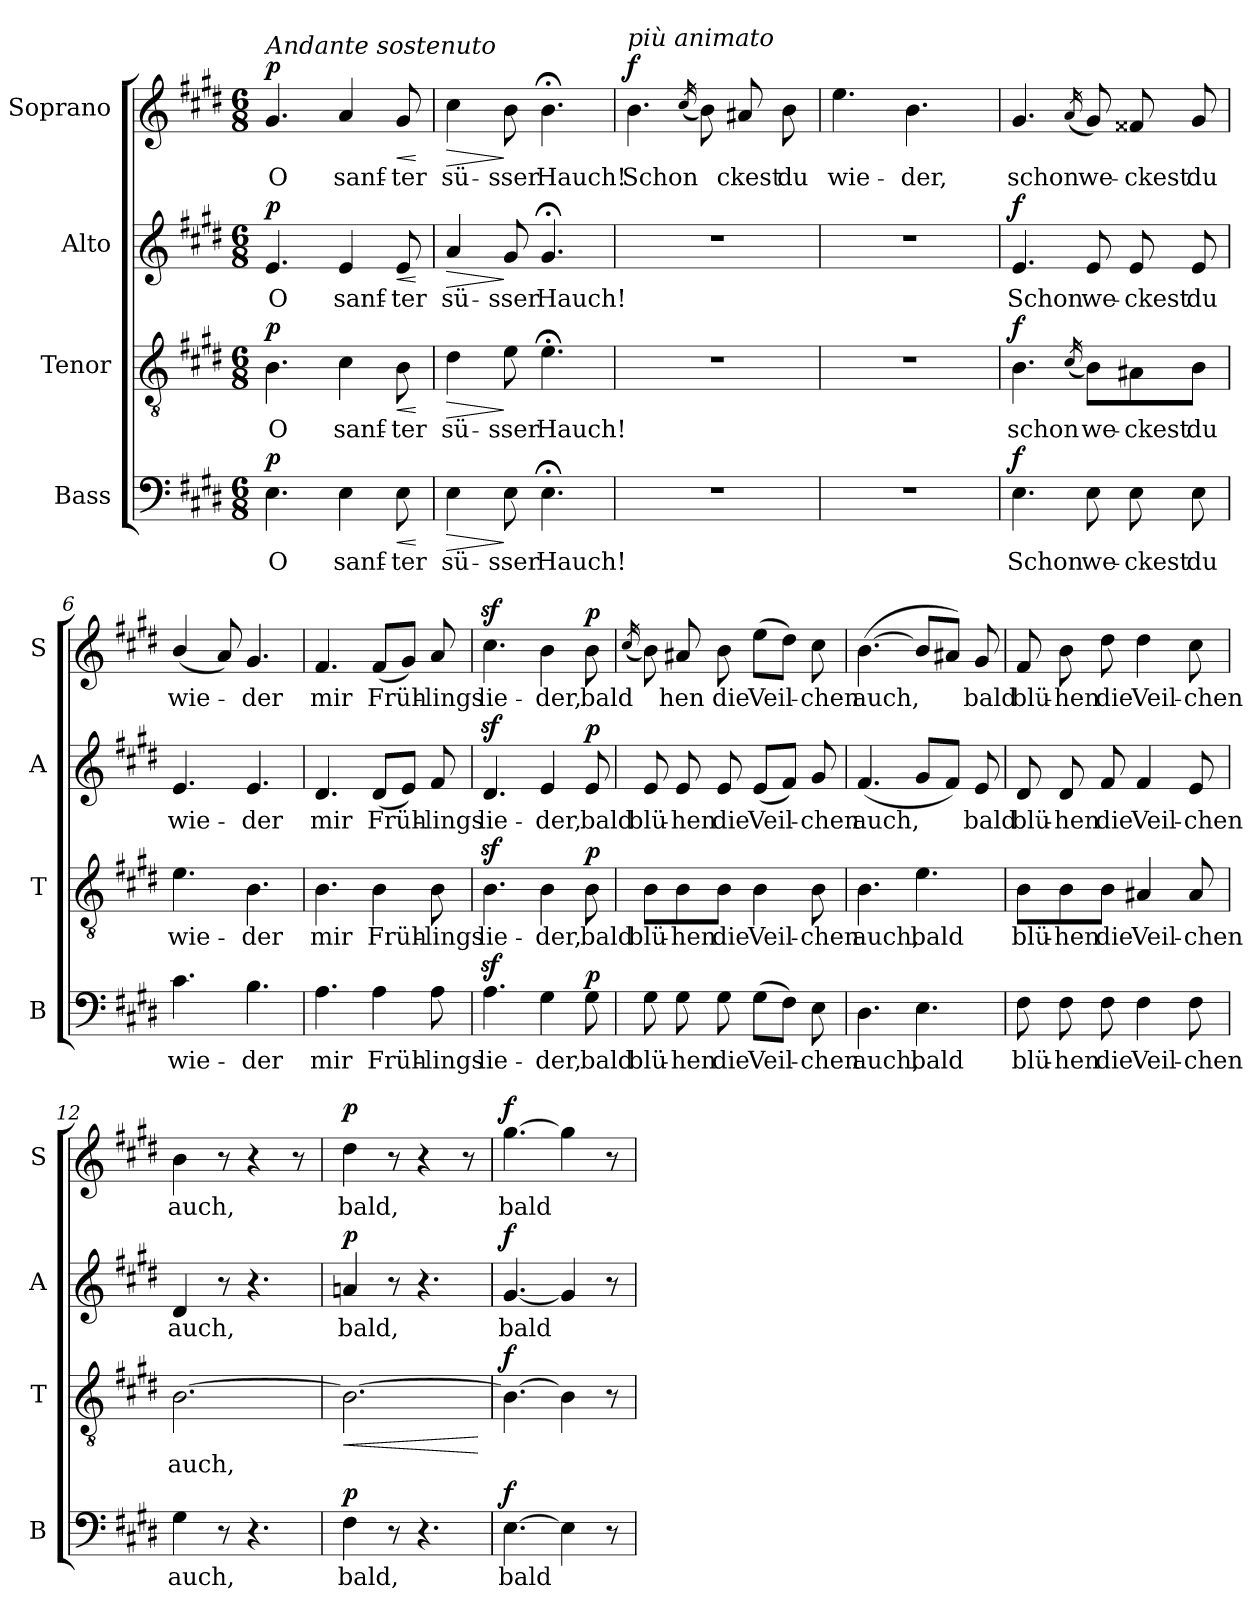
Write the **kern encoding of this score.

**kern	**text	**dynam	**kern	**text	**dynam	**kern	**text	**dynam	**kern	**text	**dynam
*part4	*part4	*part4	*part3	*part3	*part3	*part2	*part2	*part2	*part1	*part1	*part1
*staff4	*staff4	*staff4	*staff3	*staff3	*staff3	*staff2	*staff2	*staff2	*staff1	*staff1	*staff1
*I"Bass	*	*	*I"Tenor	*	*	*I"Alto	*	*	*I"Soprano	*	*
*I'B	*	*	*I'T	*	*	*I'A	*	*	*I'S	*	*
*clefF4	*	*	*clefGv2	*	*	*clefG2	*	*	*clefG2	*	*
*k[f#c#g#d#]	*	*	*k[f#c#g#d#]	*	*	*k[f#c#g#d#]	*	*	*k[f#c#g#d#]	*	*
*E:	*	*	*E:	*	*	*E:	*	*	*E:	*	*
*M6/8	*	*	*M6/8	*	*	*M6/8	*	*	*M6/8	*	*
*MM96	*	*	*MM96	*	*	*MM96	*	*	*MM96	*	*
=1	=1	=1	=1	=1	=1	=1	=1	=1	=1	=1	=1
!	!	!	!	!	!	!	!	!	!LO:TX:a:i:t=Andante sostenuto	!	!
!	!LO:LY:b	!LO:DY:a	!	!LO:LY:b	!LO:DY:a	!	!LO:LY:b	!LO:DY:a	!	!LO:LY:b	!LO:DY:a
4.E\	O	p	4.B\	O	p	4.e/	O	p	4.g#/	O	p
!	!LO:LY:b	!	!	!LO:LY:b	!	!	!LO:LY:b	!	!	!LO:LY:b	!
4E\	sanf-	.	4c#\	sanf-	.	4e/	sanf-	.	4a/	sanf-	.
!	!LO:LY:b	!LO:HP:b	!	!LO:LY:b	!LO:HP:b	!	!LO:LY:b	!LO:HP:b	!	!LO:LY:b	!LO:HP:b
8E\	-ter	<	8B\	-ter	<	8e/	-ter	<	8g#/	-ter	<
.	.	[	.	.	[	.	.	[	.	.	[
=2	=2	=2	=2	=2	=2	=2	=2	=2	=2	=2	=2
!	!LO:LY:b	!LO:HP:b	!	!LO:LY:b	!LO:HP:b	!	!LO:LY:b	!LO:HP:b	!	!LO:LY:b	!LO:HP:b
4E\	sü-	>	4d#\	sü-	>	4a/	sü-	>	4cc#\	sü-	>
!	!LO:LY:b	!	!	!LO:LY:b	!	!	!LO:LY:b	!	!	!LO:LY:b	!
8E\	-sser	]	8e\	-sser	]	8g#/	-sser	]	8b\	-sser	]
!	!LO:LY:b	!	!	!LO:LY:b	!	!	!LO:LY:b	!	!	!LO:LY:b	!
4.E;<\	Hauch!	.	4.e;<\	Hauch!	.	4.g#;/	Hauch!	.	4.b;<\	Hauch!	.
=3	=3	=3	=3	=3	=3	=3	=3	=3	=3	=3	=3
!	!	!	!	!	!	!	!	!	!LO:TX:a:i:t=più animato	!	!
!	!	!	!	!	!	!	!	!	!	!LO:LY:b	!LO:DY:a
2.r	.	.	2.r	.	.	2.r	.	.	4.b\	Schon	f
.	.	.	.	.	.	.	.	.	(<16qcc#/	.	.
.	.	.	.	.	.	.	.	.	8b\)	.	.
!	!	!	!	!	!	!	!	!	!	!LO:LY:b	!
.	.	.	.	.	.	.	.	.	8a#X/	-ckest	.
!	!	!	!	!	!	!	!	!	!	!LO:LY:b	!
.	.	.	.	.	.	.	.	.	8b\	du	.
=4	=4	=4	=4	=4	=4	=4	=4	=4	=4	=4	=4
!	!	!	!	!	!	!	!	!	!	!LO:LY:b	!
2.r	.	.	2.r	.	.	2.r	.	.	4.ee\	wie-	.
!	!	!	!	!	!	!	!	!	!	!LO:LY:b	!
.	.	.	.	.	.	.	.	.	4.b\	-der,	.
=5	=5	=5	=5	=5	=5	=5	=5	=5	=5	=5	=5
!	!LO:LY:b	!LO:DY:a	!	!LO:LY:b	!LO:DY:a	!	!LO:LY:b	!LO:DY:a	!	!LO:LY:b	!
4.E\	Schon	f	4.B\	schon	f	4.e/	Schon	f	4.g#/	schon	.
.	.	.	(<16qc#/	.	.	.	.	.	(<16qa/	.	.
!	!LO:LY:b	!	!	!LO:LY:b	!	!	!LO:LY:b	!	!	!LO:LY:b	!
8E\	we-	.	8B\L)	we-	.	8e/	we-	.	8g#/)	we-	.
!	!LO:LY:b	!	!	!LO:LY:b	!	!	!LO:LY:b	!	!	!LO:LY:b	!
8E\	-ckest	.	8A#X\	-ckest	.	8e/	-ckest	.	8f##X/	-ckest	.
!	!LO:LY:b	!	!	!LO:LY:b	!	!	!LO:LY:b	!	!	!LO:LY:b	!
8E\	du	.	8B\J	du	.	8e/	du	.	8g#/	du	.
=6	=6	=6	=6	=6	=6	=6	=6	=6	=6	=6	=6
!	!LO:LY:b	!	!	!LO:LY:b	!	!	!LO:LY:b	!	!	!LO:LY:b	!
4.c#\	wie-	.	4.e\	wie-	.	4.e/	wie-	.	(<4b/	wie-	.
.	.	.	.	.	.	.	.	.	8a/)	.	.
!	!LO:LY:b	!	!	!LO:LY:b	!	!	!LO:LY:b	!	!	!LO:LY:b	!
4.B\	-der	.	4.B\	-der	.	4.e/	-der	.	4.g#/	-der	.
!!LO:LB:g=z
=7	=7	=7	=7	=7	=7	=7	=7	=7	=7	=7	=7
!	!LO:LY:b	!	!	!LO:LY:b	!	!	!LO:LY:b	!	!	!LO:LY:b	!
4.A\	mir	.	4.B\	mir	.	4.d#/	mir	.	4.f#/	mir	.
!	!LO:LY:b	!	!	!LO:LY:b	!	!	!LO:LY:b	!	!	!LO:LY:b	!
4A\	Früh-	.	4B\	Früh-	.	(<8d#/L	Früh-	.	(<8f#/L	Früh-	.
.	.	.	.	.	.	8e/J)	.	.	8g#/J)	.	.
!	!LO:LY:b	!	!	!LO:LY:b	!	!	!LO:LY:b	!	!	!LO:LY:b	!
8A\	-lings	.	8B\	-lings	.	8f#/	-lings	.	8a/	-lings	.
=8	=8	=8	=8	=8	=8	=8	=8	=8	=8	=8	=8
!	!LO:LY:b	!	!	!LO:LY:b	!	!	!LO:LY:b	!	!	!LO:LY:b	!
4.Az>\	lie-	.	4.Bz>\	lie-	.	4.d#z>/	lie-	.	4.cc#z>\	lie-	.
!	!LO:LY:b	!	!	!LO:LY:b	!	!	!LO:LY:b	!	!	!LO:LY:b	!
4G#\	-der,	.	4B\	-der,	.	4e/	-der,	.	4b\	-der,	.
!	!LO:LY:b	!LO:DY:a	!	!LO:LY:b	!LO:DY:a	!	!LO:LY:b	!LO:DY:a	!	!LO:LY:b	!LO:DY:a
8G#\	bald	p	8B\	bald	p	8e/	bald	p	8b\	bald	p
=9	=9	=9	=9	=9	=9	=9	=9	=9	=9	=9	=9
.	.	.	.	.	.	.	.	.	(<16qcc#/	.	.
!	!LO:LY:b	!	!	!LO:LY:b	!	!	!LO:LY:b	!	!	!	!
8G#\	blü-	.	8B\L	blü-	.	8e/	blü-	.	8b\)	.	.
!	!LO:LY:b	!	!	!LO:LY:b	!	!	!LO:LY:b	!	!	!LO:LY:b	!
8G#\	-hen	.	8B\	-hen	.	8e/	-hen	.	8a#X/	-hen	.
!	!LO:LY:b	!	!	!LO:LY:b	!	!	!LO:LY:b	!	!	!LO:LY:b	!
8G#\	die	.	8B\J	die	.	8e/	die	.	8b\	die	.
!	!LO:LY:b	!	!	!LO:LY:b	!	!	!LO:LY:b	!	!	!LO:LY:b	!
(>8G#\L	Veil-	.	4B\	Veil-	.	(<8e/L	Veil-	.	(>8ee\L	Veil-	.
8F#\J)	.	.	.	.	.	8f#/J)	.	.	8dd#\J)	.	.
!	!LO:LY:b	!	!	!LO:LY:b	!	!	!LO:LY:b	!	!	!LO:LY:b	!
8E\	-chen	.	8B\	-chen	.	8g#/	-chen	.	8cc#\	-chen	.
=10	=10	=10	=10	=10	=10	=10	=10	=10	=10	=10	=10
!	!LO:LY:b	!	!	!LO:LY:b	!	!	!LO:LY:b	!	!	!LO:LY:b	!
4.D#\	auch,	.	4.B\	auch,	.	(<4.f#/	auch,	.	(>[4.b\	auch,	.
!	!LO:LY:b	!	!	!LO:LY:b	!	!	!	!	!	!	!
4.E\	bald	.	4.e\	bald	.	8g#/L	.	.	8b/L]	.	.
.	.	.	.	.	.	8f#/J)	.	.	8a#X/J)	.	.
!	!	!	!	!	!	!	!LO:LY:b	!	!	!LO:LY:b	!
.	.	.	.	.	.	8e/	bald	.	8g#/	bald	.
=11	=11	=11	=11	=11	=11	=11	=11	=11	=11	=11	=11
!	!LO:LY:b	!	!	!LO:LY:b	!	!	!LO:LY:b	!	!	!LO:LY:b	!
8F#\	blü-	.	8B\L	blü-	.	8d#/	blü-	.	8f#/	blü-	.
!	!LO:LY:b	!	!	!LO:LY:b	!	!	!LO:LY:b	!	!	!LO:LY:b	!
8F#\	-hen	.	8B\	-hen	.	8d#/	-hen	.	8b\	-hen	.
!	!LO:LY:b	!	!	!LO:LY:b	!	!	!LO:LY:b	!	!	!LO:LY:b	!
8F#\	die	.	8B\J	die	.	8f#/	die	.	8dd#\	die	.
!	!LO:LY:b	!	!	!LO:LY:b	!	!	!LO:LY:b	!	!	!LO:LY:b	!
4F#\	Veil-	.	4A#X/	Veil-	.	4f#/	Veil-	.	4dd#\	Veil-	.
!	!LO:LY:b	!	!	!LO:LY:b	!	!	!LO:LY:b	!	!	!LO:LY:b	!
8F#\	-chen	.	8A#/	-chen	.	8e/	-chen	.	8cc#\	-chen	.
!!LO:PB:g=z
=12	=12	=12	=12	=12	=12	=12	=12	=12	=12	=12	=12
!	!LO:LY:b	!	!	!LO:LY:b	!	!	!LO:LY:b	!	!	!LO:LY:b	!
4G#\	auch,	.	[2.B\	auch,	.	4d#/	auch,	.	4b\	auch,	.
8r	.	.	.	.	.	8r	.	.	8r	.	.
4.r	.	.	.	.	.	4.r	.	.	4r	.	.
.	.	.	.	.	.	.	.	.	8r	.	.
=13	=13	=13	=13	=13	=13	=13	=13	=13	=13	=13	=13
!	!LO:LY:b	!LO:DY:a	!	!	!LO:HP:b	!	!LO:LY:b	!LO:DY:a	!	!LO:LY:b	!LO:DY:a
4F#\	bald,	p	2.B\_	.	<	4an/	bald,	p	4dd#\	bald,	p
8r	.	.	.	.	.	8r	.	.	8r	.	.
4.r	.	.	.	.	.	4.r	.	.	4r	.	.
.	.	.	.	.	.	.	.	.	8r	.	.
.	.	.	.	.	[	.	.	.	.	.	.
=14	=14	=14	=14	=14	=14	=14	=14	=14	=14	=14	=14
!	!LO:LY:b	!LO:DY:a	!	!	!LO:DY:a	!	!LO:LY:b	!LO:DY:a	!	!LO:LY:b	!LO:DY:a
[4.E\	bald	f	4.B\_	.	f	[4.g#/	bald	f	[4.gg#\	bald	f
4E\]	.	.	4B\]	.	.	4g#/]	.	.	4gg#\]	.	.
8r	.	.	8r	.	.	8r	.	.	8r	.	.
=	=	=	=	=	=	=	=	=	=	=	=
*-	*-	*-	*-	*-	*-	*-	*-	*-	*-	*-	*-
